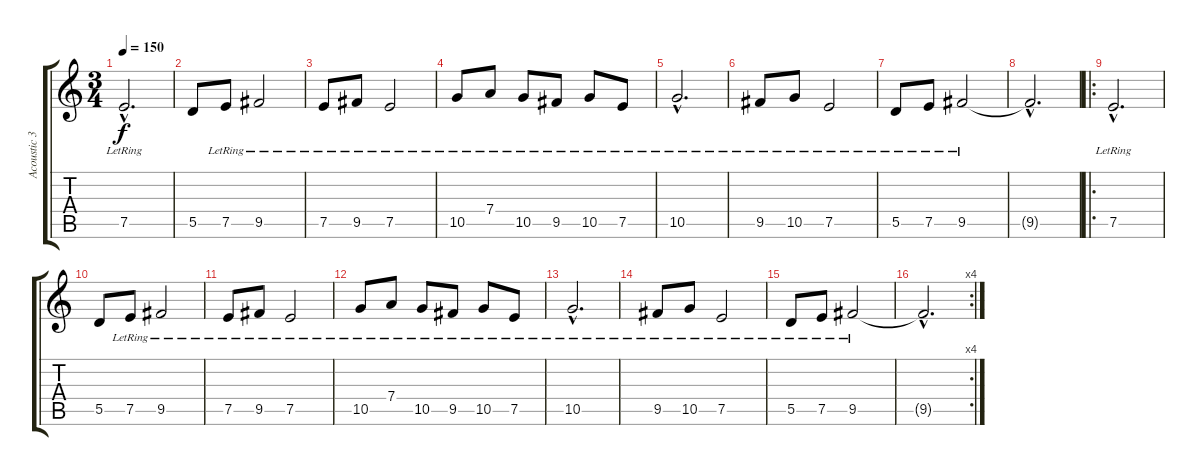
\track ("Acoustic 3" "Acoustic 3") {instrument acousticguitarnylon}
\staff {score tabs}
\tuning (E4 B3 G3 D3 A2 E2) {hide}
\ts (3 4)
\tempo 150
\clef g2
\ks c
7.5{hac lr}.2{d dy f} |
5.5.8 7.5{lr}.8 9.5{lr}.2 |
7.5{lr}.8 9.5{lr}.8 7.5{lr}.2 |
10.5{lr}.8 7.4{lr}.8 10.5{lr}.8 9.5{lr}.8 10.5{lr}.8 7.5{lr}.8 |
10.5{hac lr}.2{d} |
9.5{lr}.8 10.5{lr}.8 7.5{lr}.2 |
5.5{lr}.8 7.5{lr}.8 9.5{lr}.2 |
9.5{hac t}.2{d} |
\ro
7.5{hac lr}.2{d} |
5.5.8 7.5{lr}.8 9.5{lr}.2 |
7.5{lr}.8 9.5{lr}.8 7.5{lr}.2 |
10.5{lr}.8 7.4{lr}.8 10.5{lr}.8 9.5{lr}.8 10.5{lr}.8 7.5{lr}.8 |
10.5{hac lr}.2{d} |
9.5{lr}.8 10.5{lr}.8 7.5{lr}.2 |
5.5{lr}.8 7.5{lr}.8 9.5{lr}.2 |
\rc 4
9.5{hac t}.2{d}
